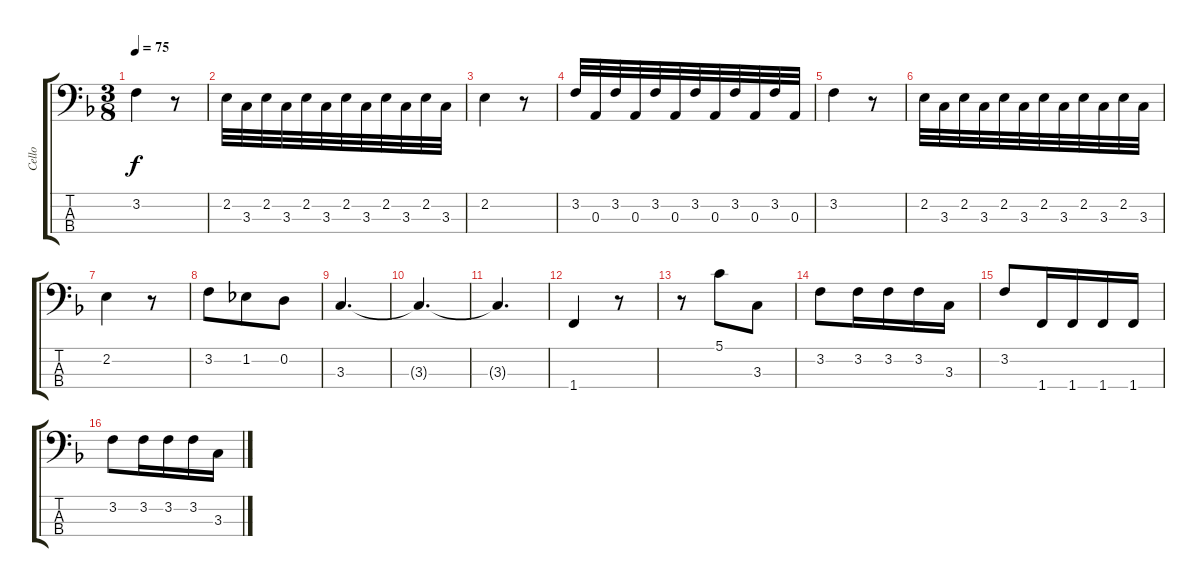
\track ("Cello " "Cello ") {instrument acousticbass}
\staff {score tabs}
\tuning (G2 D2 A1 E1) {hide}
\ts (3 8)
\tempo 75
\clef f4
\ks f
3.2.4{dy f} r.8 |
2.2.32 3.3.32 2.2.32 3.3.32 2.2.32 3.3.32 2.2.32 3.3.32 2.2.32 3.3.32 2.2.32 3.3.32 |
2.2.4 r.8 |
3.2.32 0.3.32 3.2.32 0.3.32 3.2.32 0.3.32 3.2.32 0.3.32 3.2.32 0.3.32 3.2.32 0.3.32 |
3.2.4 r.8 |
2.2.32 3.3.32 2.2.32 3.3.32 2.2.32 3.3.32 2.2.32 3.3.32 2.2.32 3.3.32 2.2.32 3.3.32 |
2.2.4 r.8 |
3.2.8 1.2.8 0.2.8 |
3.3.4{d} |
3.3{t}.4{d} |
3.3{t}.4{d} |
1.4.4 r.8 |
r.8 5.1.8 3.3.8 |
3.2.8 3.2.16 3.2.16 3.2.16 3.3.16 |
3.2.8 1.4.16 1.4.16 1.4.16 1.4.16 |
3.2.8 3.2.16 3.2.16 3.2.16 3.3.16
